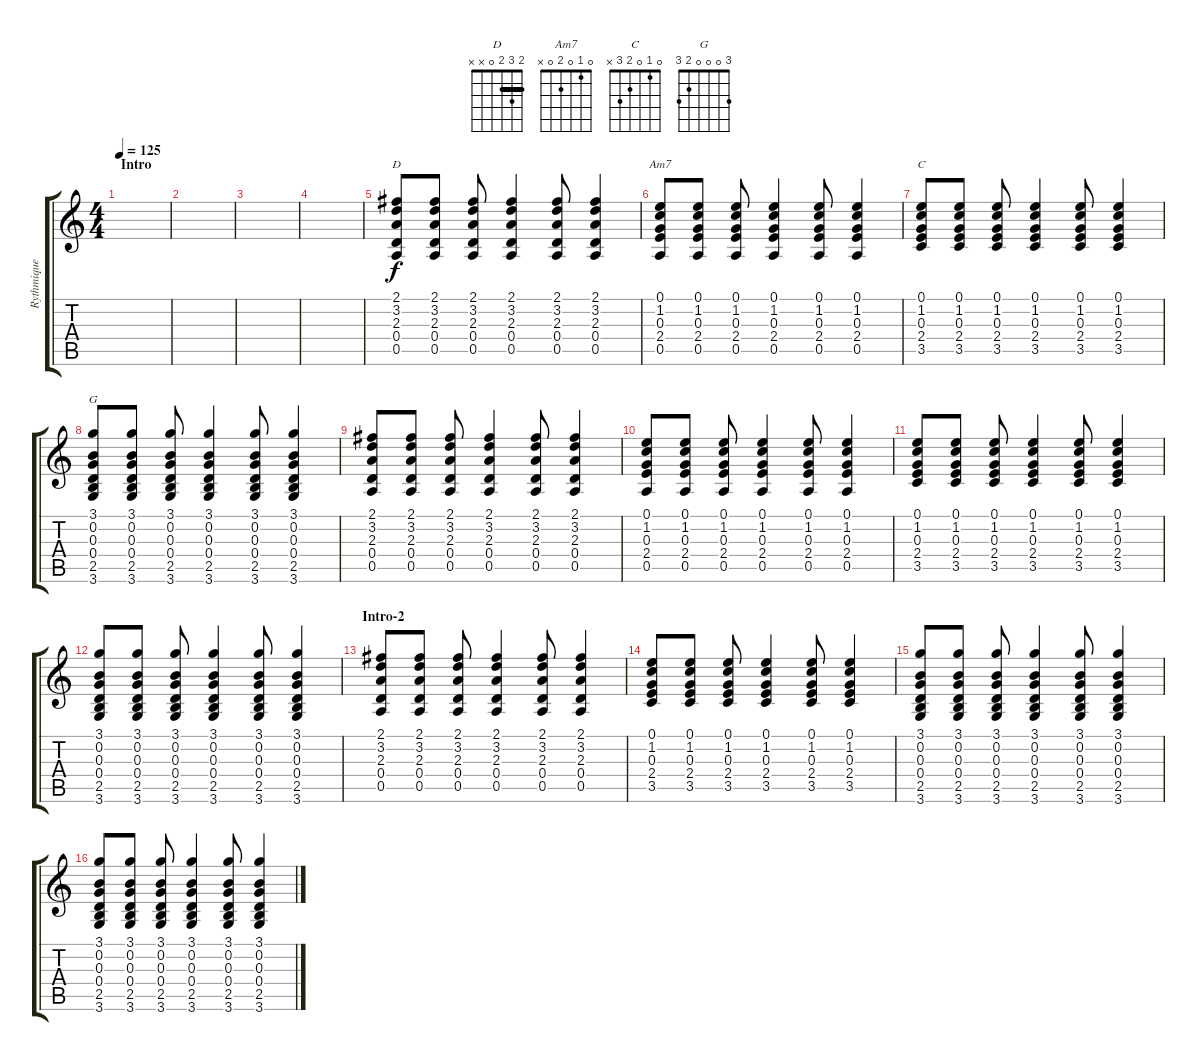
\track ("Rythmique" "Rythmique") {instrument acousticguitarsteel}
\staff {score tabs}
\tuning (E4 B3 G3 D3 A2 E2) {hide}
\chord ("D" 2 3 2 0 x x) {barre 2}
\chord ("Am7" 0 1 0 2 0 x)
\chord ("C" 0 1 0 2 3 x)
\chord ("G" 3 0 0 0 2 3)
\ts (4 4)
\section ("" "Intro")
\tempo 125
\clef g2
\ks c
|
|
|
|
(2.1 3.2 2.3 0.4 0.5).8{ch "D"} (2.1 3.2 2.3 0.4 0.5).8 (2.1 3.2 2.3 0.4 0.5).8 (2.1 3.2 2.3 0.4 0.5).4 (2.1 3.2 2.3 0.4 0.5).8 (2.1 3.2 2.3 0.4 0.5).4 |
(0.1 1.2 0.3 2.4 0.5).8{ch "Am7"} (0.1 1.2 0.3 2.4 0.5).8 (0.1 1.2 0.3 2.4 0.5).8 (0.1 1.2 0.3 2.4 0.5).4 (0.1 1.2 0.3 2.4 0.5).8 (0.1 1.2 0.3 2.4 0.5).4 |
(0.1 1.2 0.3 2.4 3.5).8{ch "C"} (0.1 1.2 0.3 2.4 3.5).8 (0.1 1.2 0.3 2.4 3.5).8 (0.1 1.2 0.3 2.4 3.5).4 (0.1 1.2 0.3 2.4 3.5).8 (0.1 1.2 0.3 2.4 3.5).4 |
(3.1 0.2 0.3 0.4 2.5 3.6).8{ch "G"} (3.1 0.2 0.3 0.4 2.5 3.6).8 (3.1 0.2 0.3 0.4 2.5 3.6).8 (3.1 0.2 0.3 0.4 2.5 3.6).4 (3.1 0.2 0.3 0.4 2.5 3.6).8 (3.1 0.2 0.3 0.4 2.5 3.6).4 |
(2.1 3.2 2.3 0.4 0.5).8 (2.1 3.2 2.3 0.4 0.5).8 (2.1 3.2 2.3 0.4 0.5).8 (2.1 3.2 2.3 0.4 0.5).4 (2.1 3.2 2.3 0.4 0.5).8 (2.1 3.2 2.3 0.4 0.5).4 |
(0.1 1.2 0.3 2.4 0.5).8 (0.1 1.2 0.3 2.4 0.5).8 (0.1 1.2 0.3 2.4 0.5).8 (0.1 1.2 0.3 2.4 0.5).4 (0.1 1.2 0.3 2.4 0.5).8 (0.1 1.2 0.3 2.4 0.5).4 |
(0.1 1.2 0.3 2.4 3.5).8 (0.1 1.2 0.3 2.4 3.5).8 (0.1 1.2 0.3 2.4 3.5).8 (0.1 1.2 0.3 2.4 3.5).4 (0.1 1.2 0.3 2.4 3.5).8 (0.1 1.2 0.3 2.4 3.5).4 |
(3.1 0.2 0.3 0.4 2.5 3.6).8 (3.1 0.2 0.3 0.4 2.5 3.6).8 (3.1 0.2 0.3 0.4 2.5 3.6).8 (3.1 0.2 0.3 0.4 2.5 3.6).4 (3.1 0.2 0.3 0.4 2.5 3.6).8 (3.1 0.2 0.3 0.4 2.5 3.6).4 |
\section ("" "Intro-2")
(2.1 3.2 2.3 0.4 0.5).8 (2.1 3.2 2.3 0.4 0.5).8 (2.1 3.2 2.3 0.4 0.5).8 (2.1 3.2 2.3 0.4 0.5).4 (2.1 3.2 2.3 0.4 0.5).8 (2.1 3.2 2.3 0.4 0.5).4 |
(0.1 1.2 0.3 2.4 3.5).8 (0.1 1.2 0.3 2.4 3.5).8 (0.1 1.2 0.3 2.4 3.5).8 (0.1 1.2 0.3 2.4 3.5).4 (0.1 1.2 0.3 2.4 3.5).8 (0.1 1.2 0.3 2.4 3.5).4 |
(3.1 0.2 0.3 0.4 2.5 3.6).8 (3.1 0.2 0.3 0.4 2.5 3.6).8 (3.1 0.2 0.3 0.4 2.5 3.6).8 (3.1 0.2 0.3 0.4 2.5 3.6).4 (3.1 0.2 0.3 0.4 2.5 3.6).8 (3.1 0.2 0.3 0.4 2.5 3.6).4 |
(3.1 0.2 0.3 0.4 2.5 3.6).8 (3.1 0.2 0.3 0.4 2.5 3.6).8 (3.1 0.2 0.3 0.4 2.5 3.6).8 (3.1 0.2 0.3 0.4 2.5 3.6).4 (3.1 0.2 0.3 0.4 2.5 3.6).8 (3.1 0.2 0.3 0.4 2.5 3.6).4
